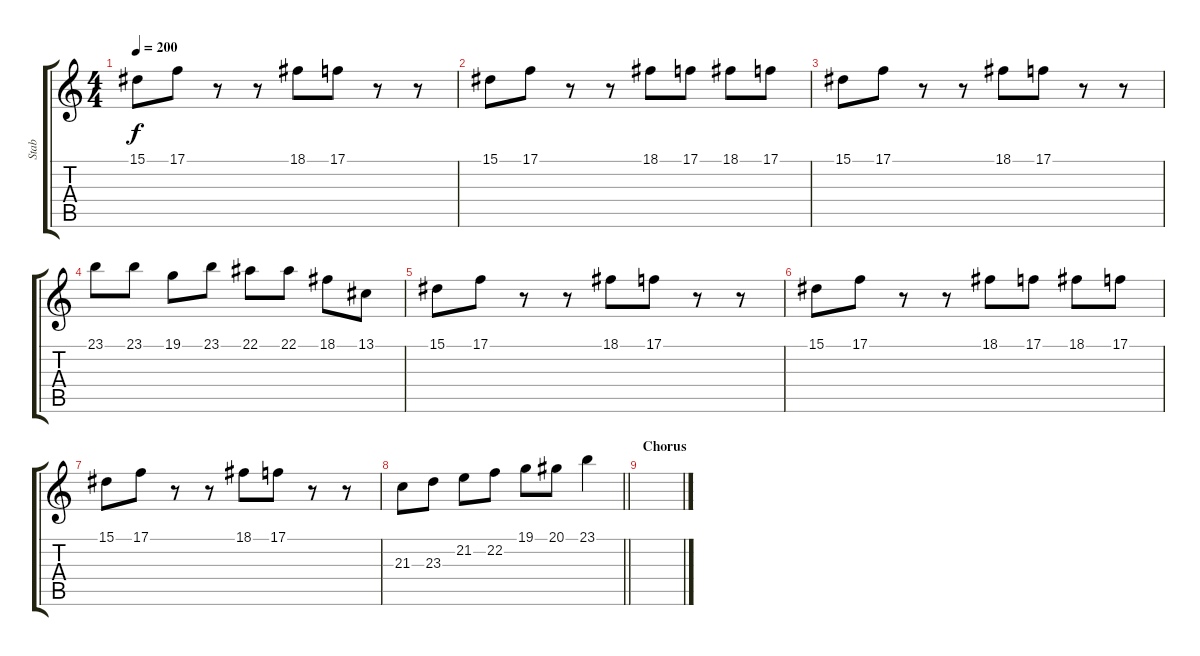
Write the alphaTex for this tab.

\track ("Stab" "Stab") {instrument orchestrahit}
\staff {score tabs}
\tuning (C4 G3 Eb3 Bb2 F2 C2) {hide}
\ts (4 4)
\tempo 200
\clef g2
\ks c
15.1.8{dy f} 17.1.8 r.8 r.8 18.1.8 17.1.8 r.8 r.8 |
15.1.8 17.1.8 r.8 r.8 18.1.8 17.1.8 18.1.8 17.1.8 |
15.1.8 17.1.8 r.8 r.8 18.1.8 17.1.8 r.8 r.8 |
23.1.8 23.1.8 19.1.8 23.1.8 22.1.8 22.1.8 18.1.8 13.1.8 |
15.1.8 17.1.8 r.8 r.8 18.1.8 17.1.8 r.8 r.8 |
15.1.8 17.1.8 r.8 r.8 18.1.8 17.1.8 18.1.8 17.1.8 |
15.1.8 17.1.8 r.8 r.8 18.1.8 17.1.8 r.8 r.8 |
\barLineRight lightlight
21.3.8 23.3.8 21.2.8 22.2.8 19.1.8 20.1.8 23.1.4 |
\section ("" "Chorus")
